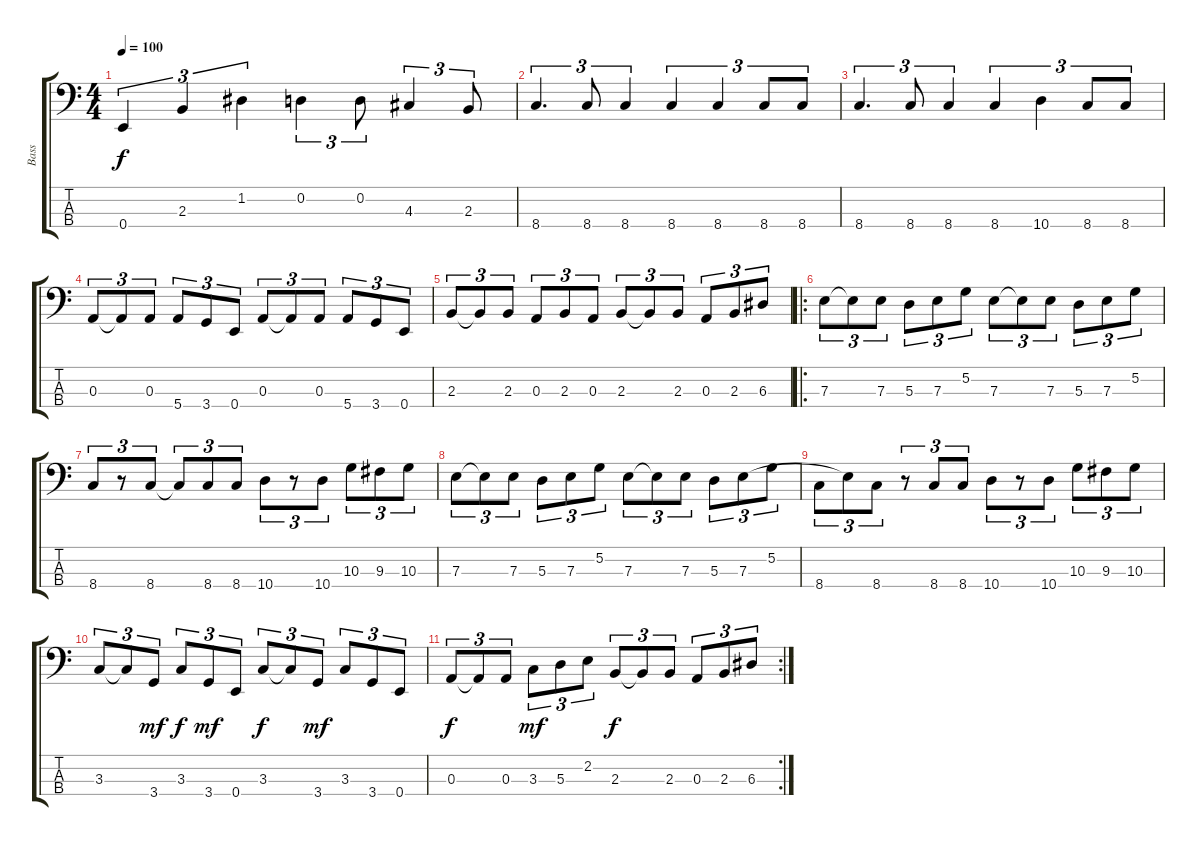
\track ("Bass" "Bass") {instrument electricbasspick}
\staff {score tabs}
\tuning (G2 D2 A1 E1) {hide}
\ts (4 4)
\tempo 100
\clef f4
\ks c
0.4.4{tu (3 2) dy f} 2.3.4{tu (3 2)} 1.2.4{tu (3 2)} 0.2.4{tu (3 2)} 0.2.8{tu (3 2)} 4.3.4{tu (3 2)} 2.3.8{tu (3 2)} |
8.4.4{d tu (3 2)} 8.4.8{tu (3 2)} 8.4.4{tu (3 2)} 8.4.4{tu (3 2)} 8.4.4{tu (3 2)} 8.4.8{tu (3 2)} 8.4.8{tu (3 2)} |
8.4.4{d tu (3 2)} 8.4.8{tu (3 2)} 8.4.4{tu (3 2)} 8.4.4{tu (3 2)} 10.4.4{tu (3 2)} 8.4.8{tu (3 2)} 8.4.8{tu (3 2)} |
0.3.8{tu (3 2)} 0.3{t}.8{tu (3 2)} 0.3.8{tu (3 2)} 5.4.8{tu (3 2)} 3.4.8{tu (3 2)} 0.4.8{tu (3 2)} 0.3.8{tu (3 2)} 0.3{t}.8{tu (3 2)} 0.3.8{tu (3 2)} 5.4.8{tu (3 2)} 3.4.8{tu (3 2)} 0.4.8{tu (3 2)} |
2.3.8{tu (3 2)} 2.3{t}.8{tu (3 2)} 2.3.8{tu (3 2)} 0.3.8{tu (3 2)} 2.3.8{tu (3 2)} 0.3.8{tu (3 2)} 2.3.8{tu (3 2)} 2.3{t}.8{tu (3 2)} 2.3.8{tu (3 2)} 0.3.8{tu (3 2)} 2.3.8{tu (3 2)} 6.3.8{tu (3 2)} |
\ro
7.3.8{tu (3 2)} 7.3{t}.8{tu (3 2)} 7.3.8{tu (3 2)} 5.3.8{tu (3 2)} 7.3.8{tu (3 2)} 5.2.8{tu (3 2)} 7.3.8{tu (3 2)} 7.3{t}.8{tu (3 2)} 7.3.8{tu (3 2)} 5.3.8{tu (3 2)} 7.3.8{tu (3 2)} 5.2.8{tu (3 2)} |
8.4.8{tu (3 2)} r.8{tu (3 2)} 8.4.8{tu (3 2)} 8.4{t}.8{tu (3 2)} 8.4.8{tu (3 2)} 8.4.8{tu (3 2)} 10.4.8{tu (3 2)} r.8{tu (3 2)} 10.4.8{tu (3 2)} 10.3.8{tu (3 2)} 9.3.8{tu (3 2)} 10.3.8{tu (3 2)} |
7.3.8{tu (3 2)} 7.3{t}.8{tu (3 2)} 7.3.8{tu (3 2)} 5.3.8{tu (3 2)} 7.3.8{tu (3 2)} 5.2.8{tu (3 2)} 7.3.8{tu (3 2)} 7.3{t}.8{tu (3 2)} 7.3.8{tu (3 2)} 5.3.8{tu (3 2)} 7.3.8{tu (3 2)} 5.2.8{tu (3 2)} |
8.4.8{tu (3 2)} 7.3{t}.8{tu (3 2)} 8.4.8{tu (3 2)} r.8{tu (3 2)} 8.4.8{tu (3 2)} 8.4.8{tu (3 2)} 10.4.8{tu (3 2)} r.8{tu (3 2)} 10.4.8{tu (3 2)} 10.3.8{tu (3 2)} 9.3.8{tu (3 2)} 10.3.8{tu (3 2)} |
3.3.8{tu (3 2)} 3.3{t}.8{tu (3 2)} 3.4.8{tu (3 2) dy mf} 3.3.8{tu (3 2) dy f} 3.4.8{tu (3 2) dy mf} 0.4.8{tu (3 2)} 3.3.8{tu (3 2) dy f} 3.3{t}.8{tu (3 2)} 3.4.8{tu (3 2) dy mf} 3.3.8{tu (3 2)} 3.4.8{tu (3 2)} 0.4.8{tu (3 2)} |
\rc 2
0.3.8{tu (3 2) dy f} 0.3{t}.8{tu (3 2)} 0.3.8{tu (3 2)} 3.3.8{tu (3 2) dy mf} 5.3.8{tu (3 2)} 2.2.8{tu (3 2)} 2.3.8{tu (3 2) dy f} 2.3{t}.8{tu (3 2)} 2.3.8{tu (3 2)} 0.3.8{tu (3 2)} 2.3.8{tu (3 2)} 6.3.8{tu (3 2)}
